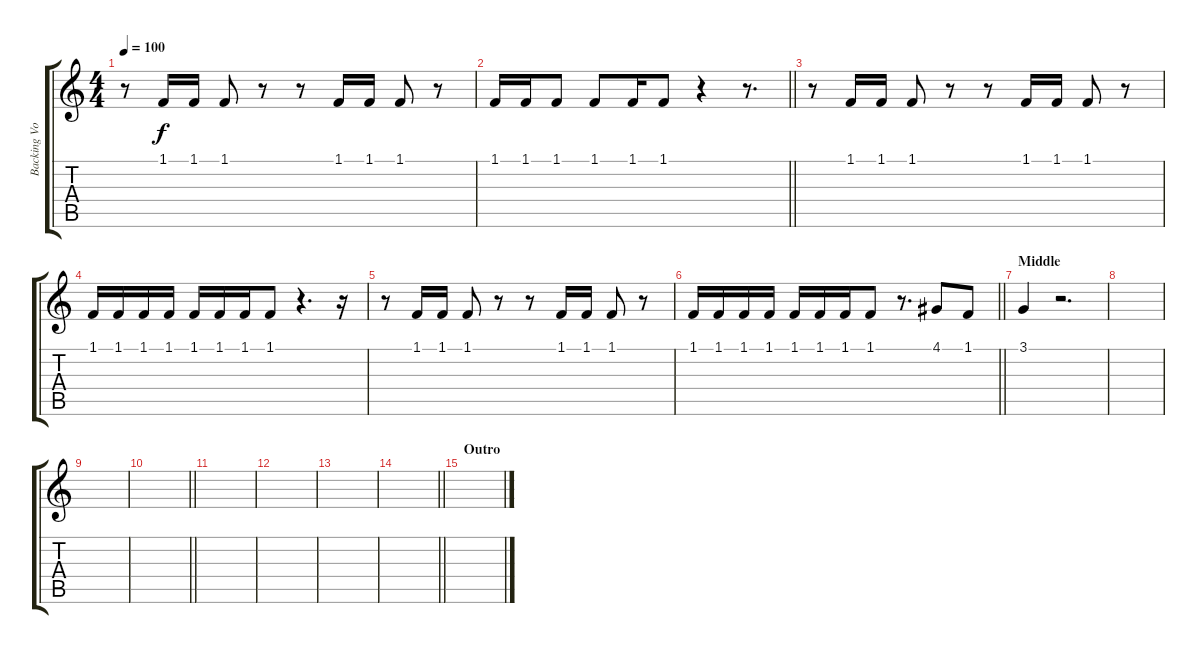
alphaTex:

\track ("Backing Vocals" "Backing Vo") {instrument lead1square}
\staff {score tabs}
\tuning (E4 B3 G3 D3 A2 E2) {hide}
\ts (4 4)
\tempo 100
\clef g2
\ks c
r.8{dy f} 1.1.16 1.1.16 1.1.8 r.8 r.8 1.1.16 1.1.16 1.1.8 r.8 |
\barLineRight lightlight
1.1.16 1.1.16 1.1.8 1.1.8 1.1.16 1.1.8 r.4 r.8{d} |
r.8 1.1.16 1.1.16 1.1.8 r.8 r.8 1.1.16 1.1.16 1.1.8 r.8 |
1.1.16 1.1.16 1.1.16 1.1.16 1.1.16 1.1.16 1.1.16 1.1.8 r.4{d} r.16 |
r.8 1.1.16 1.1.16 1.1.8 r.8 r.8 1.1.16 1.1.16 1.1.8 r.8 |
\barLineRight lightlight
1.1.16 1.1.16 1.1.16 1.1.16 1.1.16 1.1.16 1.1.16 1.1.8 r.8{d} 4.1.8 1.1.8 |
\section ("" "Middle")
3.1.4 r.2{d} |
|
|
\barLineRight lightlight
|
|
|
|
\barLineRight lightlight
|
\section ("" "Outro")
